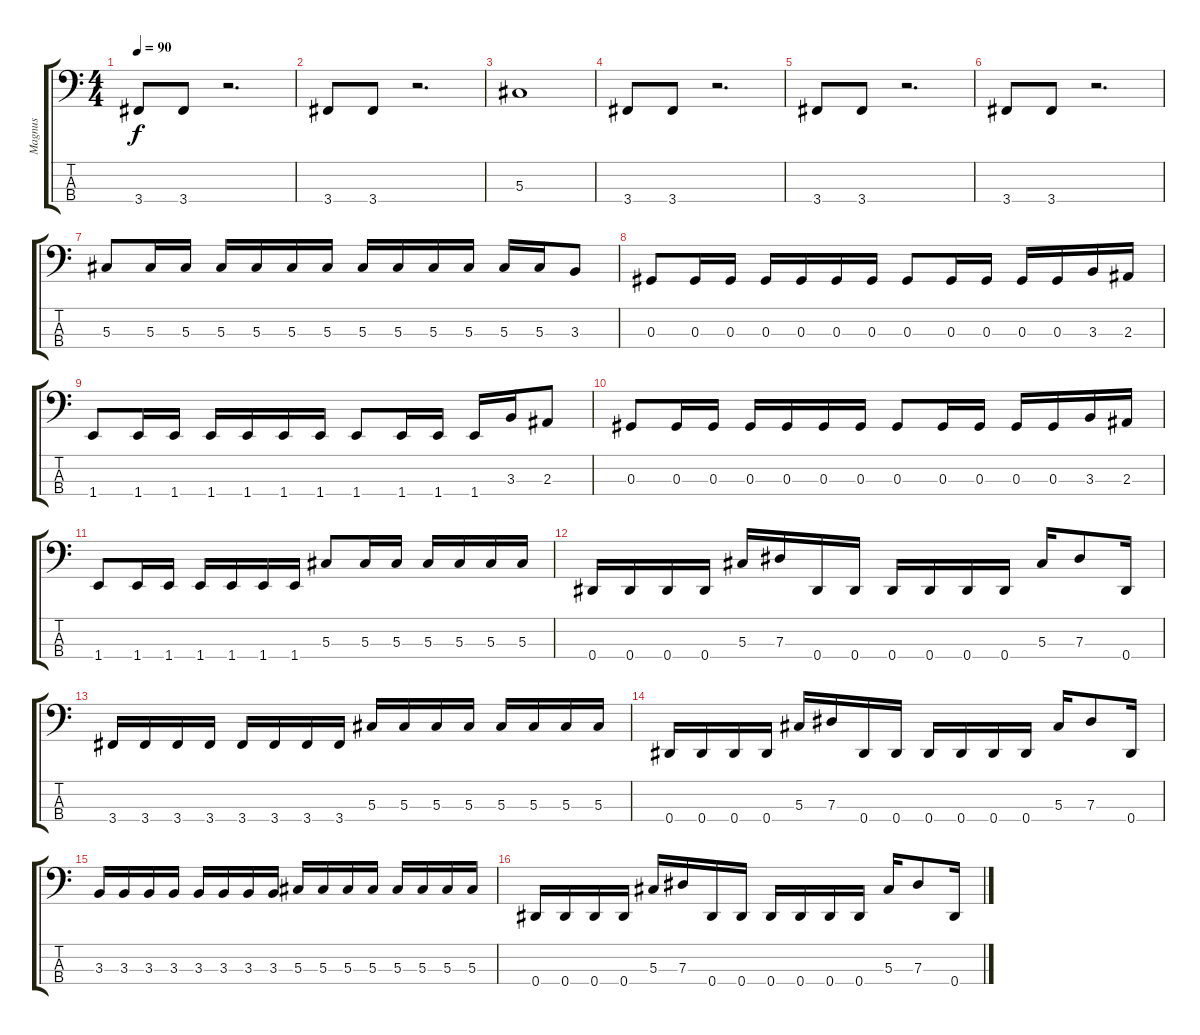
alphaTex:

\track ("Magnus" "Magnus") {instrument electricbassfinger}
\staff {score tabs}
\tuning (Gb2 Db2 Ab1 Eb1) {hide}
\ts (4 4)
\tempo 90
\clef f4
\ks c
3.4.8{dy f} 3.4.8 r.2{d} |
3.4.8 3.4.8 r.2{d} |
5.3.1 |
3.4.8 3.4.8 r.2{d} |
3.4.8 3.4.8 r.2{d} |
3.4.8 3.4.8 r.2{d} |
5.3.8 5.3.16 5.3.16 5.3.16 5.3.16 5.3.16 5.3.16 5.3.16 5.3.16 5.3.16 5.3.16 5.3.16 5.3.16 3.3.8 |
0.3.8 0.3.16 0.3.16 0.3.16 0.3.16 0.3.16 0.3.16 0.3.8 0.3.16 0.3.16 0.3.16 0.3.16 3.3.16 2.3.16 |
1.4.8 1.4.16 1.4.16 1.4.16 1.4.16 1.4.16 1.4.16 1.4.8 1.4.16 1.4.16 1.4.16 3.3.16 2.3.8 |
0.3.8 0.3.16 0.3.16 0.3.16 0.3.16 0.3.16 0.3.16 0.3.8 0.3.16 0.3.16 0.3.16 0.3.16 3.3.16 2.3.16 |
1.4.8 1.4.16 1.4.16 1.4.16 1.4.16 1.4.16 1.4.16 5.3.8 5.3.16 5.3.16 5.3.16 5.3.16 5.3.16 5.3.16 |
0.4.16 0.4.16 0.4.16 0.4.16 5.3.16 7.3.16 0.4.16 0.4.16 0.4.16 0.4.16 0.4.16 0.4.16 5.3.16 7.3.8 0.4.16 |
3.4.16 3.4.16 3.4.16 3.4.16 3.4.16 3.4.16 3.4.16 3.4.16 5.3.16 5.3.16 5.3.16 5.3.16 5.3.16 5.3.16 5.3.16 5.3.16 |
0.4.16 0.4.16 0.4.16 0.4.16 5.3.16 7.3.16 0.4.16 0.4.16 0.4.16 0.4.16 0.4.16 0.4.16 5.3.16 7.3.8 0.4.16 |
3.3.16 3.3.16 3.3.16 3.3.16 3.3.16 3.3.16 3.3.16 3.3.16 5.3.16 5.3.16 5.3.16 5.3.16 5.3.16 5.3.16 5.3.16 5.3.16 |
0.4.16 0.4.16 0.4.16 0.4.16 5.3.16 7.3.16 0.4.16 0.4.16 0.4.16 0.4.16 0.4.16 0.4.16 5.3.16 7.3.8 0.4.16
